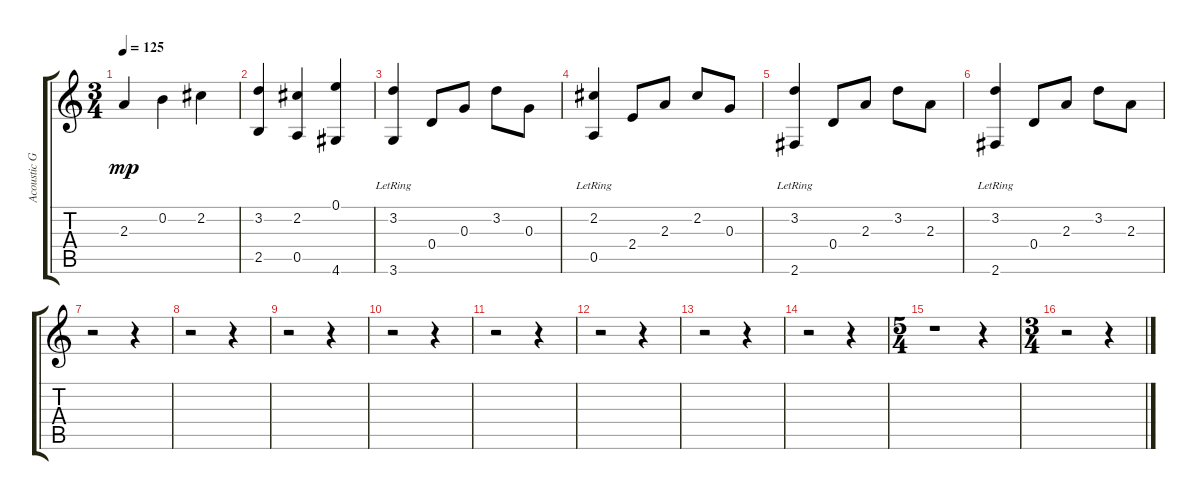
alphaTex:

\track ("Acoustic Guitar 3" "Acoustic G") {instrument acousticguitarsteel}
\staff {score tabs}
\tuning (E4 B3 G3 D3 A2 E2) {hide}
\ts (3 4)
\tempo 125
\clef g2
\ks c
2.3.4{dy mp} 0.2.4 2.2.4 |
(3.2 2.5).4 (2.2 0.5).4 (0.1 4.6).4 |
(3.2 3.6{lr}).4 0.4.8 0.3.8 3.2.8 0.3.8 |
(2.2 0.5{lr}).4 2.4.8 2.3.8 2.2.8 0.3.8 |
(3.2 2.6{lr}).4 0.4.8 2.3.8 3.2.8 2.3.8 |
(3.2 2.6{lr}).4 0.4.8 2.3.8 3.2.8 2.3.8 |
r.2 r.4 |
r.2 r.4 |
r.2 r.4 |
r.2 r.4 |
r.2 r.4 |
r.2 r.4 |
r.2 r.4 |
r.2 r.4 |
\ts (5 4)
r.1 r.4 |
\ts (3 4)
r.2 r.4
